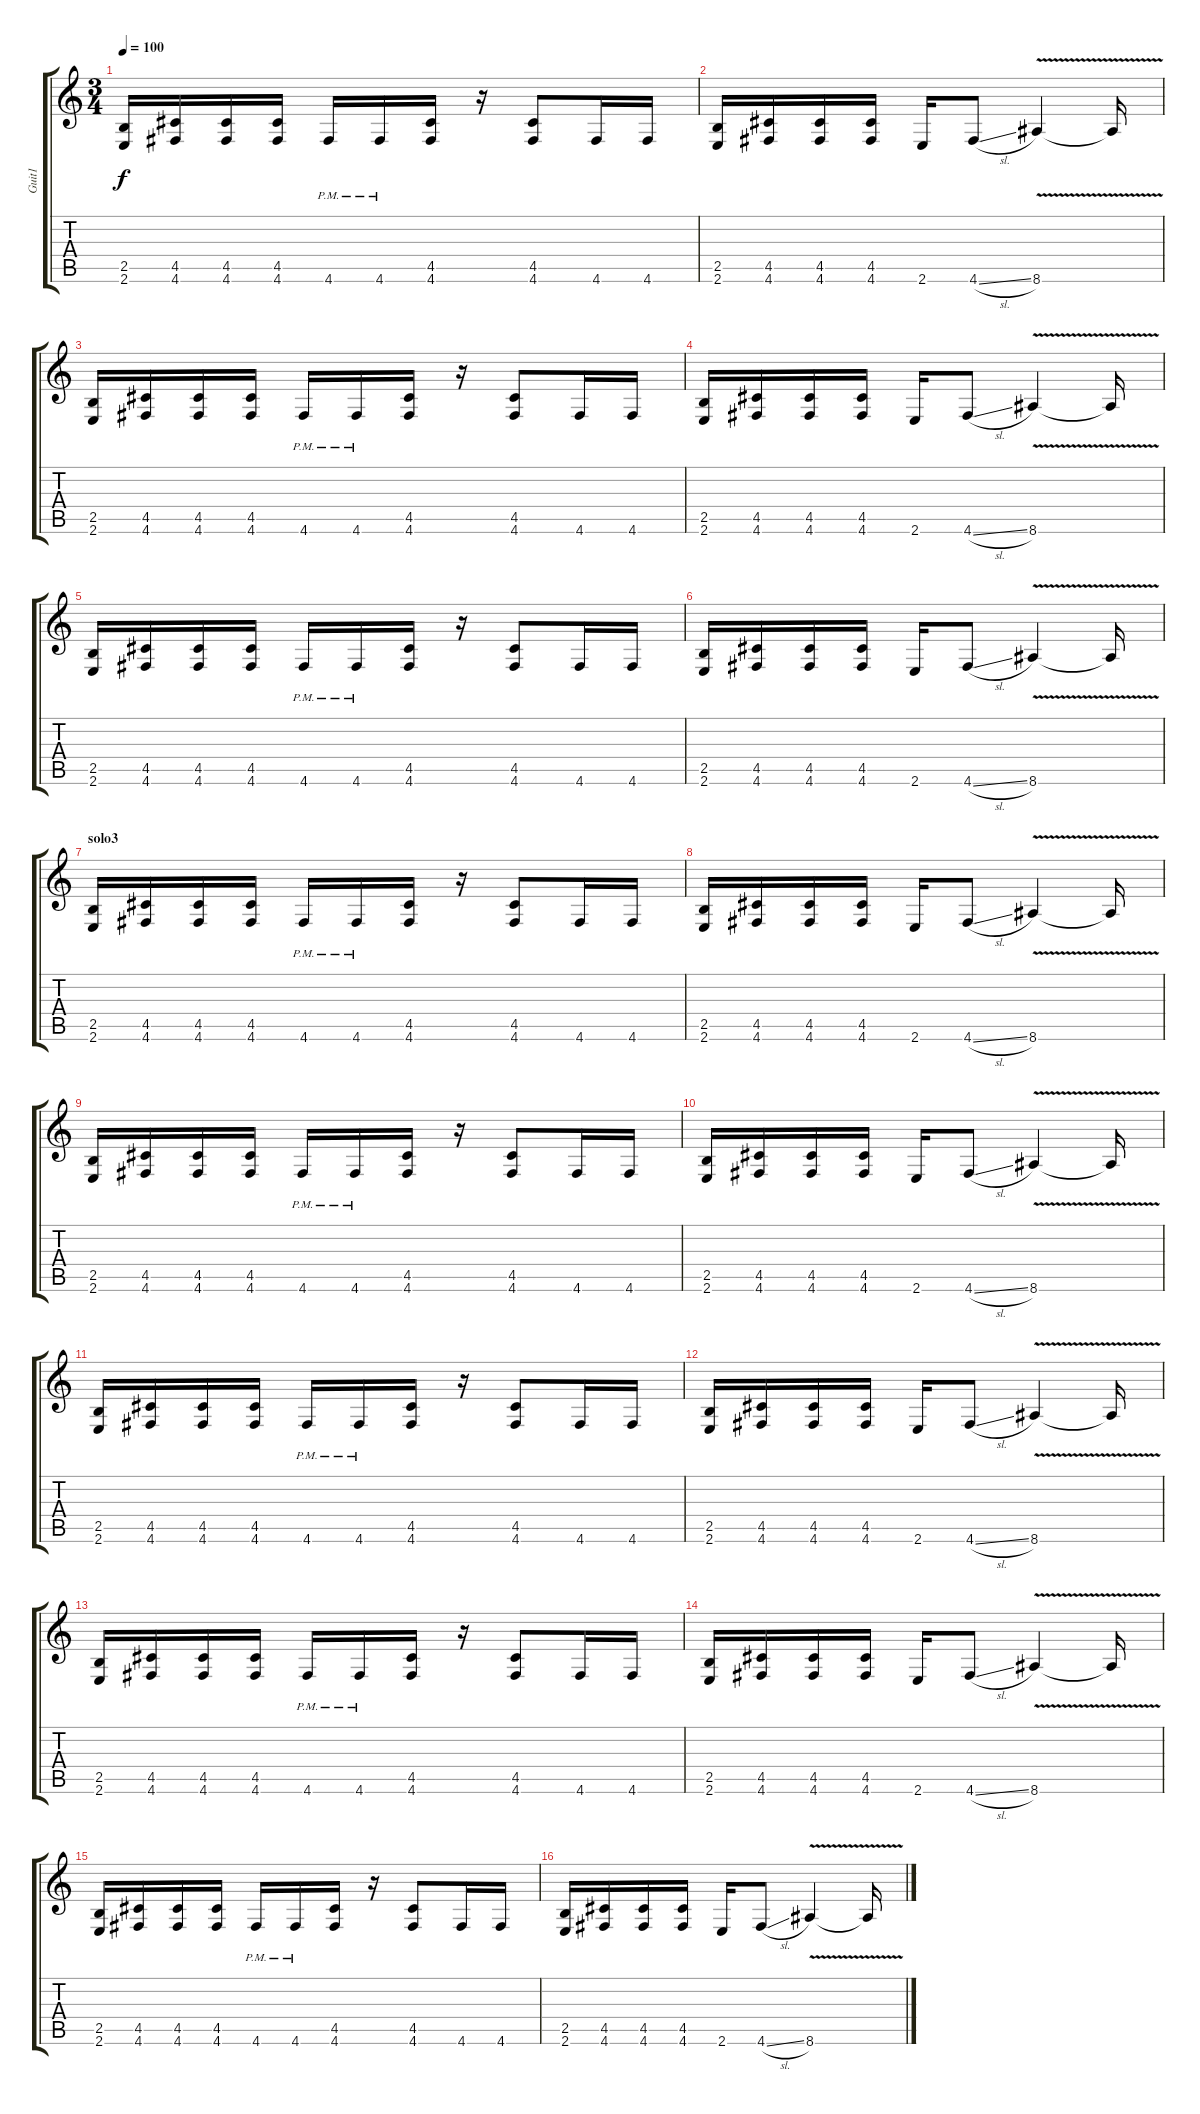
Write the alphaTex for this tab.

\track ("Guit1" "Guit1") {instrument distortionguitar}
\staff {score tabs}
\tuning (E4 B3 G3 D3 A2 D2) {hide}
\ts (3 4)
\tempo 100
\clef g2
\ks c
(2.5 2.6).16{dy f} (4.5 4.6).16 (4.5 4.6).16 (4.5 4.6).16 4.6{pm}.16 4.6{pm}.16 (4.5 4.6).16 r.16 (4.5 4.6).8 4.6.16 4.6.16 |
(2.5 2.6).16 (4.5 4.6).16 (4.5 4.6).16 (4.5 4.6).16 2.6.16 4.6{sl}.8 8.6{v}.4 8.6{t}.16 |
(2.5 2.6).16 (4.5 4.6).16 (4.5 4.6).16 (4.5 4.6).16 4.6{pm}.16 4.6{pm}.16 (4.5 4.6).16 r.16 (4.5 4.6).8 4.6.16 4.6.16 |
(2.5 2.6).16 (4.5 4.6).16 (4.5 4.6).16 (4.5 4.6).16 2.6.16 4.6{sl}.8 8.6{v}.4 8.6{t}.16 |
(2.5 2.6).16 (4.5 4.6).16 (4.5 4.6).16 (4.5 4.6).16 4.6{pm}.16 4.6{pm}.16 (4.5 4.6).16 r.16 (4.5 4.6).8 4.6.16 4.6.16 |
(2.5 2.6).16 (4.5 4.6).16 (4.5 4.6).16 (4.5 4.6).16 2.6.16 4.6{sl}.8 8.6{v}.4 8.6{t}.16 |
\section ("" "solo3")
(2.5 2.6).16 (4.5 4.6).16 (4.5 4.6).16 (4.5 4.6).16 4.6{pm}.16 4.6{pm}.16 (4.5 4.6).16 r.16 (4.5 4.6).8 4.6.16 4.6.16 |
(2.5 2.6).16 (4.5 4.6).16 (4.5 4.6).16 (4.5 4.6).16 2.6.16 4.6{sl}.8 8.6{v}.4 8.6{t}.16 |
(2.5 2.6).16 (4.5 4.6).16 (4.5 4.6).16 (4.5 4.6).16 4.6{pm}.16 4.6{pm}.16 (4.5 4.6).16 r.16 (4.5 4.6).8 4.6.16 4.6.16 |
(2.5 2.6).16 (4.5 4.6).16 (4.5 4.6).16 (4.5 4.6).16 2.6.16 4.6{sl}.8 8.6{v}.4 8.6{t}.16 |
(2.5 2.6).16 (4.5 4.6).16 (4.5 4.6).16 (4.5 4.6).16 4.6{pm}.16 4.6{pm}.16 (4.5 4.6).16 r.16 (4.5 4.6).8 4.6.16 4.6.16 |
(2.5 2.6).16 (4.5 4.6).16 (4.5 4.6).16 (4.5 4.6).16 2.6.16 4.6{sl}.8 8.6{v}.4 8.6{t}.16 |
(2.5 2.6).16 (4.5 4.6).16 (4.5 4.6).16 (4.5 4.6).16 4.6{pm}.16 4.6{pm}.16 (4.5 4.6).16 r.16 (4.5 4.6).8 4.6.16 4.6.16 |
(2.5 2.6).16 (4.5 4.6).16 (4.5 4.6).16 (4.5 4.6).16 2.6.16 4.6{sl}.8 8.6{v}.4 8.6{t}.16 |
(2.5 2.6).16 (4.5 4.6).16 (4.5 4.6).16 (4.5 4.6).16 4.6{pm}.16 4.6{pm}.16 (4.5 4.6).16 r.16 (4.5 4.6).8 4.6.16 4.6.16 |
(2.5 2.6).16 (4.5 4.6).16 (4.5 4.6).16 (4.5 4.6).16 2.6.16 4.6{sl}.8 8.6{v}.4 8.6{t}.16
